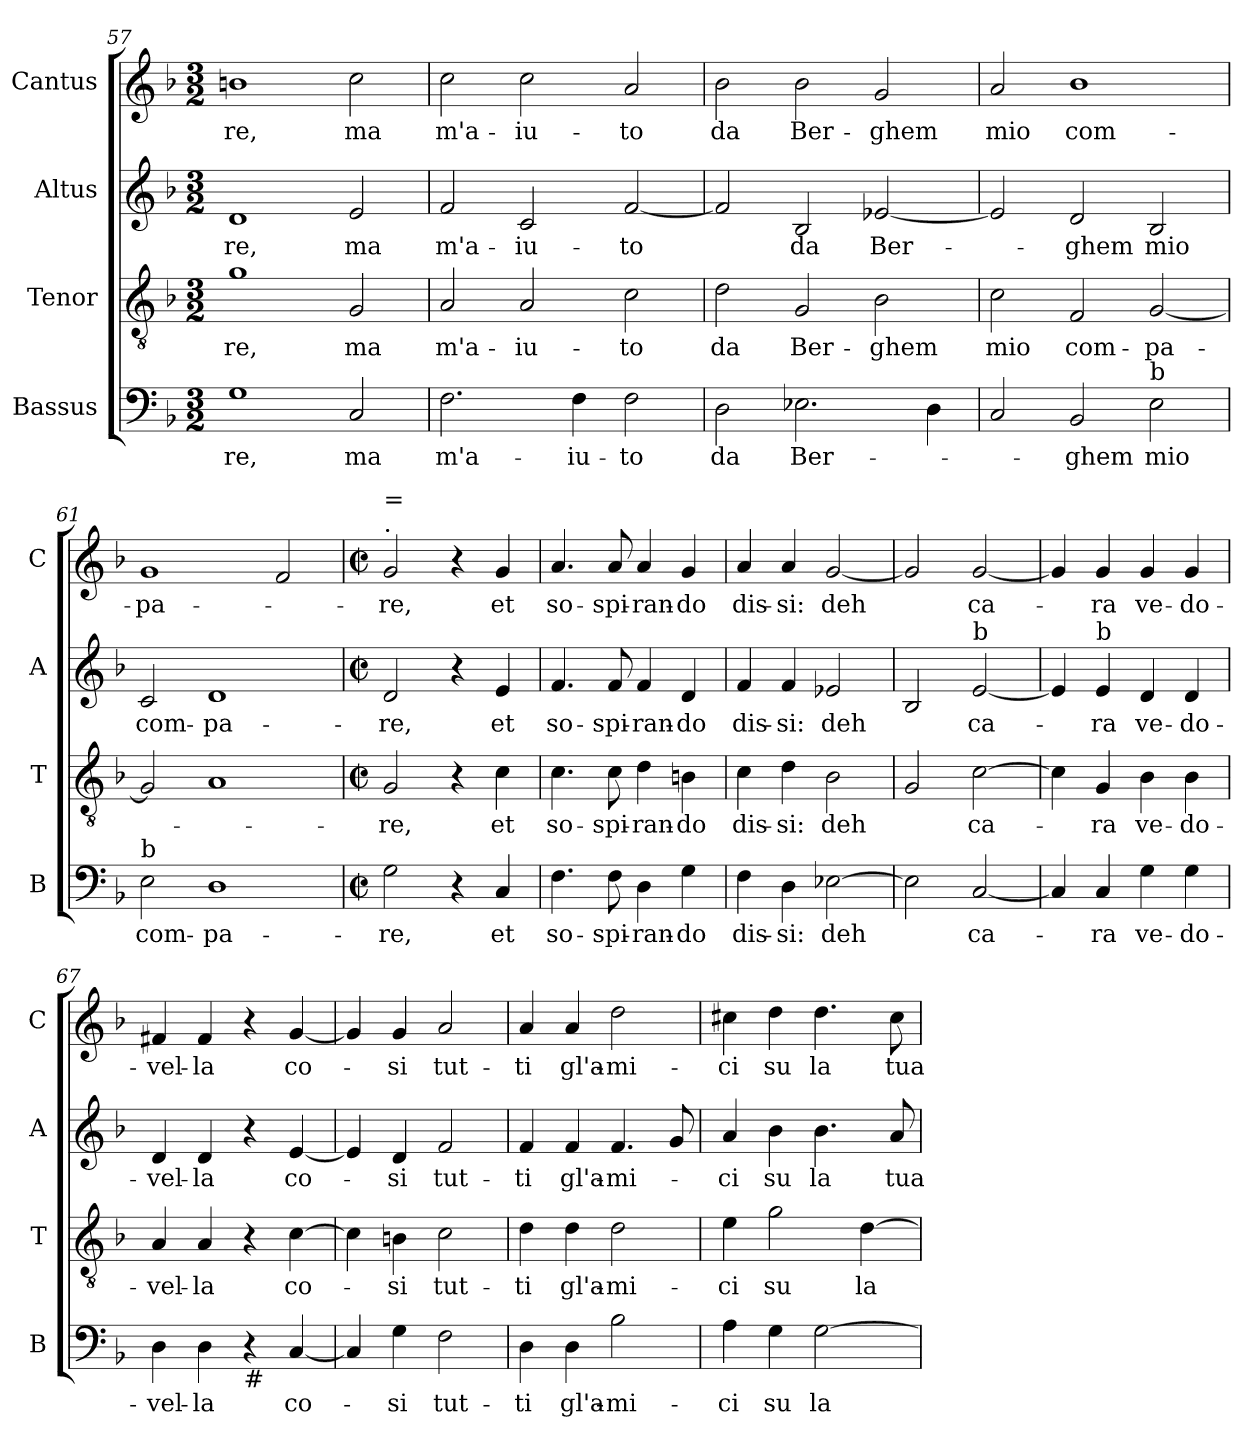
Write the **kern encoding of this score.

**kern	**text	**kern	**text	**kern	**text	**kern	**text
*part4	*part4	*part3	*part3	*part2	*part2	*part1	*part1
*staff4	*staff4	*staff3	*staff3	*staff2	*staff2	*staff1	*staff1
*I"Bassus	*	*I"Tenor	*	*I"Altus	*	*I"Cantus	*
*I'B	*	*I'T	*	*I'A	*	*I'C	*
*clefF4	*	*clefGv2	*	*clefG2	*	*clefG2	*
*k[b-]	*	*k[b-]	*	*k[b-]	*	*k[b-]	*
*F:	*	*F:	*	*F:	*	*F:	*
*M3/2	*	*M3/2	*	*M3/2	*	*M3/2	*
=57	=57	=57	=57	=57	=57	=57	=57
!	!LO:LY:b	!	!LO:LY:b	!	!LO:LY:b	!	!LO:LY:b
1G	-re,	1g	-re,	1d	-re,	1bn	-re,
!	!LO:LY:b	!	!LO:LY:b	!	!LO:LY:b	!	!LO:LY:b
2C/	ma	2G/	ma	2e/	ma	2cc\	ma
=58	=58	=58	=58	=58	=58	=58	=58
!	!LO:LY:b	!	!LO:LY:b	!	!LO:LY:b	!	!LO:LY:b
2.F\	m'a-	2A/	m'a-	2f/	m'a-	2cc\	m'a-
!	!	!	!LO:LY:b	!	!LO:LY:b	!	!LO:LY:b
.	.	2A/	-iu-	2c/	-iu-	2cc\	-iu-
!	!LO:LY:b	!	!	!	!	!	!
4F\	-iu-	.	.	.	.	.	.
!	!LO:LY:b	!	!LO:LY:b	!	!LO:LY:b	!	!LO:LY:b
2F\	-to	2c\	-to	[2f/	-to	2a/	-to
=59	=59	=59	=59	=59	=59	=59	=59
!	!LO:LY:b	!	!LO:LY:b	!	!	!	!LO:LY:b
2D\	da	2d\	da	2f/]	.	2b-\	da
!	!LO:LY:b	!	!LO:LY:b	!	!LO:LY:b	!	!LO:LY:b
2.E-X\	Ber-	2G/	Ber-	2B-/	da	2b-\	Ber-
!	!	!	!LO:LY:b	!	!LO:LY:b	!	!LO:LY:b
.	.	2B-\	-ghem	[2e-X/	Ber-	2g/	-ghem
4D\	.	.	.	.	.	.	.
!!LO:LB:g=z
=60	=60	=60	=60	=60	=60	=60	=60
!	!	!	!LO:LY:b	!	!	!	!LO:LY:b
2C/	.	2c\	mio	2e-/]	.	2a/	mio
!	!LO:LY:b	!	!LO:LY:b	!	!LO:LY:b	!	!LO:LY:b
2BB-/	-ghem	2F/	com-	2d/	-ghem	1b-	com-
!LO:TX:a:t=b	!	!	!	!	!	!	!
!	!LO:LY:b	!	!LO:LY:b	!	!LO:LY:b	!	!
2E\	mio	[2G/	-pa-	2B-/	mio	.	.
=61	=61	=61	=61	=61	=61	=61	=61
!LO:TX:a:t=b	!	!	!	!	!	!	!
!	!LO:LY:b	!	!	!	!LO:LY:b	!	!LO:LY:b
2E\	com-	2G/]	.	2c/	com-	1g	-pa-
!	!LO:LY:b	!	!	!	!LO:LY:b	!	!
1D	-pa-	1A	.	1d	-pa-	.	.
.	.	.	.	.	.	2f/	.
=62	=62	=62	=62	=62	=62	=62	=62
*M2/2	*	*M2/2	*	*M2/2	*	*M2/2	*
*met(c|)	*	*met(c|)	*	*met(c|)	*	*met(c|)	*
!	!	!	!	!	!	!LO:TX:a:t=.	!
!	!	!	!	!	!	!LO:TX:t==	!
!	!LO:LY:b	!	!LO:LY:b	!	!LO:LY:b	!	!LO:LY:b
2G\	-re,	2G/	-re,	2d/	-re,	2g/	-re,
4r	.	4r	.	4r	.	4r	.
!	!LO:LY:b	!	!LO:LY:b	!	!LO:LY:b	!	!LO:LY:b
4C/	et	4c\	et	4e/	et	4g/	et
=63	=63	=63	=63	=63	=63	=63	=63
!	!LO:LY:b	!	!LO:LY:b	!	!LO:LY:b	!	!LO:LY:b
4.F\	so-	4.c\	so-	4.f/	so-	4.a/	so-
!	!LO:LY:b	!	!LO:LY:b	!	!LO:LY:b	!	!LO:LY:b
8F\	-spi-	8c\	-spi-	8f/	-spi-	8a/	-spi-
!	!LO:LY:b	!	!LO:LY:b	!	!LO:LY:b	!	!LO:LY:b
4D\	-ran-	4d\	-ran-	4f/	-ran-	4a/	-ran-
!	!LO:LY:b	!	!LO:LY:b	!	!LO:LY:b	!	!LO:LY:b
4G\	-do	4Bn\	-do	4d/	-do	4g/	-do
=64	=64	=64	=64	=64	=64	=64	=64
!	!LO:LY:b	!	!LO:LY:b	!	!LO:LY:b	!	!LO:LY:b
4F\	dis-	4c\	dis-	4f/	dis-	4a/	dis-
!	!LO:LY:b	!	!LO:LY:b	!	!LO:LY:b	!	!LO:LY:b
4D\	-si:	4d\	-si:	4f/	-si:	4a/	-si:
!	!LO:LY:b	!	!LO:LY:b	!	!LO:LY:b	!	!LO:LY:b
[2E-X\	deh	2B-\	deh	2e-X/	deh	[2g/	deh
=65	=65	=65	=65	=65	=65	=65	=65
2E-\]	.	2G/	.	2B-/	.	2g/]	.
!	!	!	!	!LO:TX:a:t=b	!	!	!
!	!LO:LY:b	!	!LO:LY:b	!	!LO:LY:b	!	!LO:LY:b
[2C/	ca-	[2c\	ca-	[2e/	ca-	[2g/	ca-
!!LO:PB:g=z
=66	=66	=66	=66	=66	=66	=66	=66
4C/]	.	4c\]	.	4e/]	.	4g/]	.
!	!	!	!	!LO:TX:a:t=b	!	!	!
!	!LO:LY:b	!	!LO:LY:b	!	!LO:LY:b	!	!LO:LY:b
4C/	-ra	4G/	-ra	4e/	-ra	4g/	-ra
!	!LO:LY:b	!	!LO:LY:b	!	!LO:LY:b	!	!LO:LY:b
4G\	ve-	4B-\	ve-	4d/	ve-	4g/	ve-
!	!LO:LY:b	!	!LO:LY:b	!	!LO:LY:b	!	!LO:LY:b
4G\	-do-	4B-\	-do-	4d/	-do-	4g/	-do-
=67	=67	=67	=67	=67	=67	=67	=67
!	!LO:LY:b	!	!LO:LY:b	!	!LO:LY:b	!	!LO:LY:b
4D\	-vel-	4A/	-vel-	4d/	-vel-	4f#X/	-vel-
!	!LO:LY:b	!	!LO:LY:b	!	!LO:LY:b	!	!LO:LY:b
4D\	-la	4A/	-la	4d/	-la	4f#/	-la
!LO:TX:b:t=#	!	!	!	!	!	!	!
4r	.	4r	.	4r	.	4r	.
!	!LO:LY:b	!	!LO:LY:b	!	!LO:LY:b	!	!LO:LY:b
[4C/	co-	[4c\	co-	[4e/	co-	[4g/	co-
=68	=68	=68	=68	=68	=68	=68	=68
4C/]	.	4c\]	.	4e/]	.	4g/]	.
!	!LO:LY:b	!	!LO:LY:b	!	!LO:LY:b	!	!LO:LY:b
4G\	-si	4Bn\	-si	4d/	-si	4g/	-si
!	!LO:LY:b	!	!LO:LY:b	!	!LO:LY:b	!	!LO:LY:b
2F\	tut-	2c\	tut-	2f/	tut-	2a/	tut-
=69	=69	=69	=69	=69	=69	=69	=69
!	!LO:LY:b	!	!LO:LY:b	!	!LO:LY:b	!	!LO:LY:b
4D\	-ti	4d\	-ti	4f/	-ti	4a/	-ti
!	!LO:LY:b	!	!LO:LY:b	!	!LO:LY:b	!	!LO:LY:b
4D\	gl'a-	4d\	gl'a-	4f/	gl'a-	4a/	gl'a-
!	!LO:LY:b	!	!LO:LY:b	!	!LO:LY:b	!	!LO:LY:b
2B-\	-mi-	2d\	-mi-	4.f/	-mi-	2dd\	-mi-
.	.	.	.	8g/	.	.	.
=70	=70	=70	=70	=70	=70	=70	=70
!	!LO:LY:b	!	!LO:LY:b	!	!LO:LY:b	!	!LO:LY:b
4A\	-ci	4e\	-ci	4a/	-ci	4cc#X\	-ci
!	!LO:LY:b	!	!LO:LY:b	!	!LO:LY:b	!	!LO:LY:b
4G\	su	2g\	su	4b-\	su	4dd\	su
!	!LO:LY:b	!	!	!	!LO:LY:b	!	!LO:LY:b
[2G\	la	.	.	4.b-\	la	4.dd\	la
!	!	!	!LO:LY:b	!	!	!	!
.	.	[4d\	la	.	.	.	.
!	!	!	!	!	!LO:LY:b	!	!LO:LY:b
.	.	.	.	8a/	tua	8cc#\	tua
=	=	=	=	=	=	=	=
*-	*-	*-	*-	*-	*-	*-	*-
